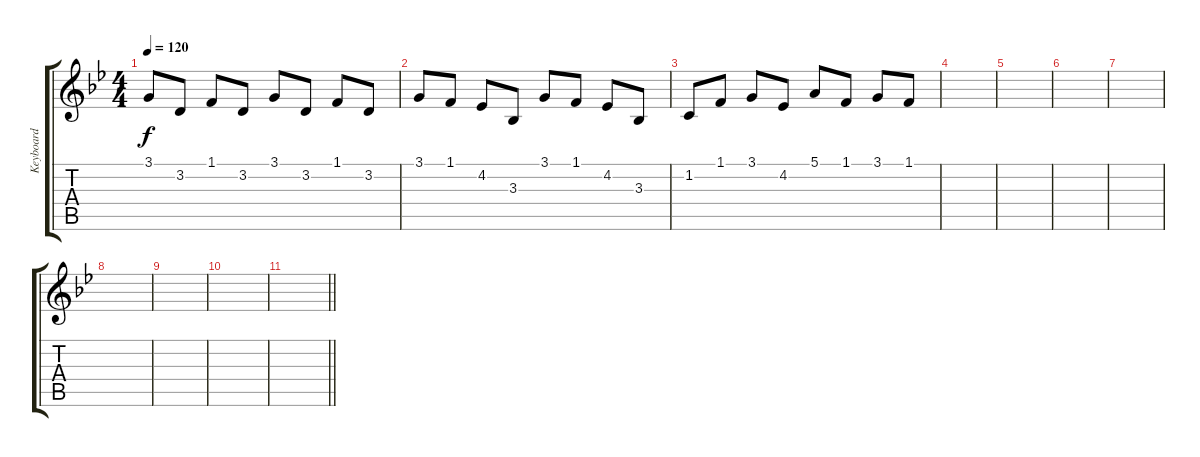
\track ("Keyboard" "Keyboard") {instrument churchorgan}
\staff {score tabs}
\tuning (E4 B3 G3 D3 A2 E2) {hide}
\ts (4 4)
\tempo 120
\clef g2
\ks bb
3.1.8{dy f} 3.2.8 1.1.8 3.2.8 3.1.8 3.2.8 1.1.8 3.2.8 |
3.1.8 1.1.8 4.2.8 3.3.8 3.1.8 1.1.8 4.2.8 3.3.8 |
1.2.8 1.1.8 3.1.8 4.2.8 5.1.8 1.1.8 3.1.8 1.1.8 |
|
|
|
|
|
|
|
\barLineRight lightlight
